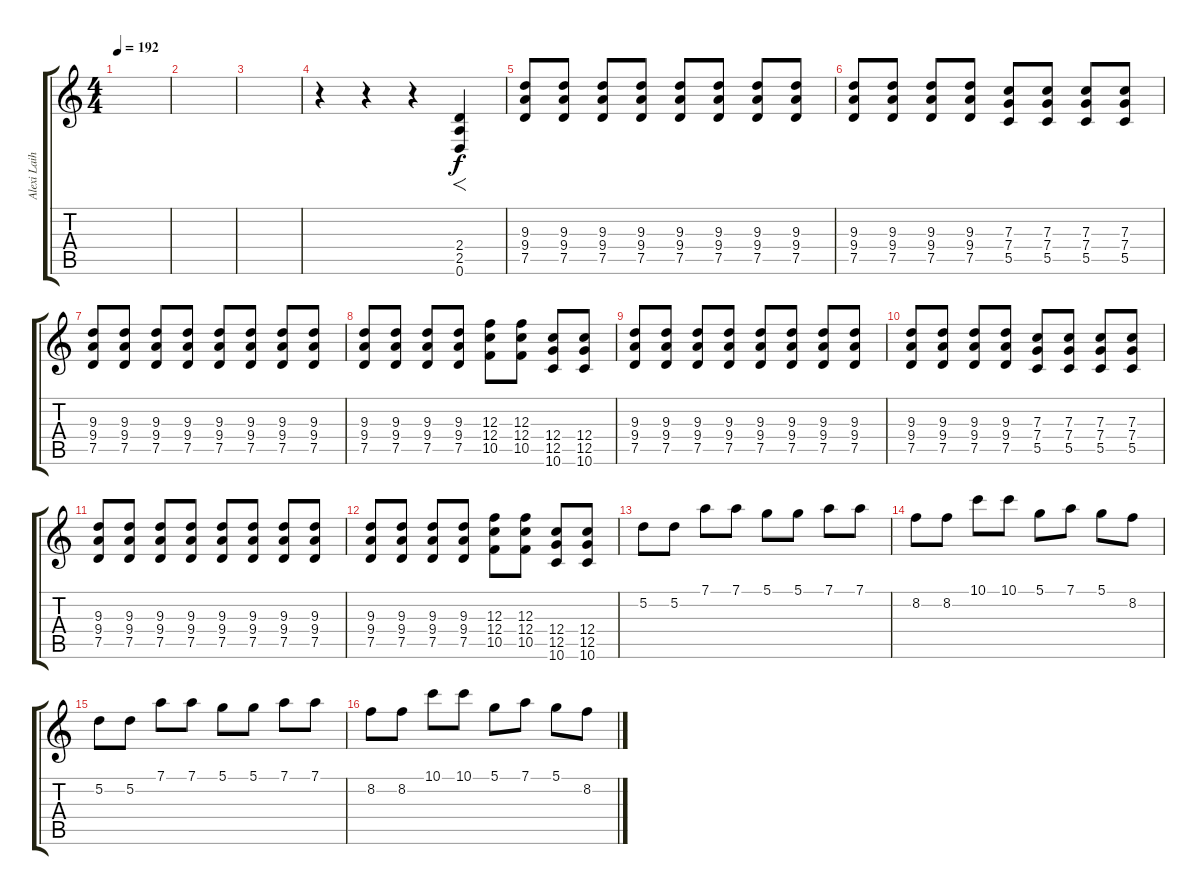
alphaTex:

\track ("Alexi Laiho" "Alexi Laih") {instrument distortionguitar}
\staff {score tabs}
\tuning (D4 A3 F3 C3 G2 D2) {hide}
\ts (4 4)
\tempo 192
\clef g2
\ks c
|
|
|
r.4 r.4 r.4 (2.4 2.5 0.6).4{f} |
(9.3 9.4 7.5).8 (9.3 9.4 7.5).8 (9.3 9.4 7.5).8 (9.3 9.4 7.5).8 (9.3 9.4 7.5).8 (9.3 9.4 7.5).8 (9.3 9.4 7.5).8 (9.3 9.4 7.5).8 |
(9.3 9.4 7.5).8 (9.3 9.4 7.5).8 (9.3 9.4 7.5).8 (9.3 9.4 7.5).8 (7.3 7.4 5.5).8 (7.3 7.4 5.5).8 (7.3 7.4 5.5).8 (7.3 7.4 5.5).8 |
(9.3 9.4 7.5).8 (9.3 9.4 7.5).8 (9.3 9.4 7.5).8 (9.3 9.4 7.5).8 (9.3 9.4 7.5).8 (9.3 9.4 7.5).8 (9.3 9.4 7.5).8 (9.3 9.4 7.5).8 |
(9.3 9.4 7.5).8 (9.3 9.4 7.5).8 (9.3 9.4 7.5).8 (9.3 9.4 7.5).8 (12.3 12.4 10.5).8 (12.3 12.4 10.5).8 (12.4 12.5 10.6).8 (12.4 12.5 10.6).8 |
(9.3 9.4 7.5).8 (9.3 9.4 7.5).8 (9.3 9.4 7.5).8 (9.3 9.4 7.5).8 (9.3 9.4 7.5).8 (9.3 9.4 7.5).8 (9.3 9.4 7.5).8 (9.3 9.4 7.5).8 |
(9.3 9.4 7.5).8 (9.3 9.4 7.5).8 (9.3 9.4 7.5).8 (9.3 9.4 7.5).8 (7.3 7.4 5.5).8 (7.3 7.4 5.5).8 (7.3 7.4 5.5).8 (7.3 7.4 5.5).8 |
(9.3 9.4 7.5).8 (9.3 9.4 7.5).8 (9.3 9.4 7.5).8 (9.3 9.4 7.5).8 (9.3 9.4 7.5).8 (9.3 9.4 7.5).8 (9.3 9.4 7.5).8 (9.3 9.4 7.5).8 |
(9.3 9.4 7.5).8 (9.3 9.4 7.5).8 (9.3 9.4 7.5).8 (9.3 9.4 7.5).8 (12.3 12.4 10.5).8 (12.3 12.4 10.5).8 (12.4 12.5 10.6).8 (12.4 12.5 10.6).8 |
5.2.8 5.2.8 7.1.8 7.1.8 5.1.8 5.1.8 7.1.8 7.1.8 |
8.2.8 8.2.8 10.1.8 10.1.8 5.1.8 7.1.8 5.1.8 8.2.8 |
5.2.8 5.2.8 7.1.8 7.1.8 5.1.8 5.1.8 7.1.8 7.1.8 |
8.2.8 8.2.8 10.1.8 10.1.8 5.1.8 7.1.8 5.1.8 8.2.8
